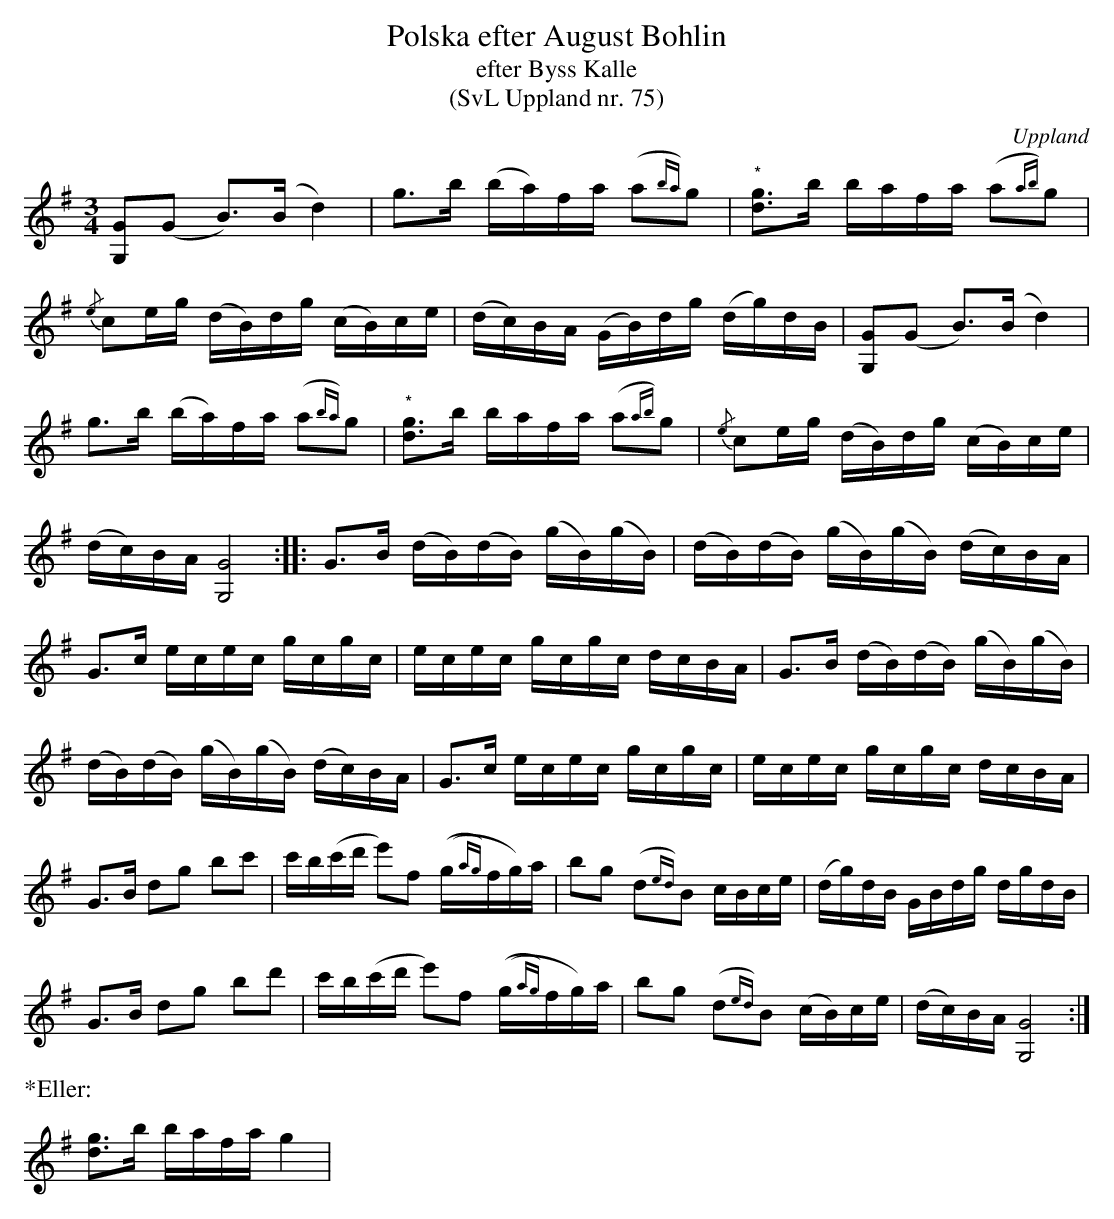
X:1
<path id="sHdl" transform="translate(+0.75,0) scale(0.75, 0.75)" class="fill" d="m3 -1.6  c-1 -1.8 -7 1.4 -6 3.2    1 1.8 7 -1.4 6 -3.2   m0.5 -0.3   c2 3.8 -5 7.6 -7 3.8   -2 -3.8 5 -7.6 7 -3.8"></path><path id="sHdr" transform="translate(-0.75,0) scale(0.75, 0.75)" class="fill" d="m3 -1.6  c-1 -1.8 -7 1.4 -6 3.2    1 1.8 7 % -1.4 6 -3.2   m0.5 -0.3   c2 3.8 -5 7.6 -7 3.8   -2 -3.8 5 -7.6 7 -3.8"></path>
U:L=!head-small-l!
U:R=!head-small-r!
U:l=!head-small-L!
U:r=!head-small-R!
T:Polska efter August Bohlin
T:efter Byss Kalle
T:(SvL Uppland nr. 75)
O:Uppland
M:3/4
L:1/16
K:G
[GLG,]2(G2 B2>)(B2 d4) | g2>b2 (ba)fa (a2{ba})g2 | "^*"[gRd]2>b2 bafa (a2{ab})g2 |
{/e}c2eg (dB)dg (cB)ce | (dc)BA (GB)dg (dg)dB | [GLG,]2(G2 B2>)(B2 d4) |
g2>b2 (ba)fa (a2{ba})g2 | "^*"[gRd]2>b2 bafa (a2{ab})g2 | {/e}c2eg (dB)dg (cB)ce |
(dc)BA [lG,G]8 :: G2>B2 (dB)(dB) (gB)(gB) | (dB)(dB) (gB)(gB) (dc)BA |
G2>c2 ecec gcgc | ecec gcgc dcBA | G2>B2 (dB)(dB) (gB)(gB) |
(dB)(dB) (gB)(gB) (dc)BA | G2>c2 ecec gcgc | ecec gcgc dcBA |
G2>B2 d2g2 b2c'2 | c'b(c'd' e'2)f2 ((g{ag})fg)a | b2g2 (d2{ed})B2 cBce | (dg)dB GBdg dgdB |
G2>,B2 d2g2 b2d'2 | c'b(c'd' e'2)f2 ((g{ag})fg)a | b2g2 (d2{ed})B2 (cB)ce | (dc)BA [GlG,]8 :|
%%text *Eller:
[gRd]2>b2 bafa g4 |
